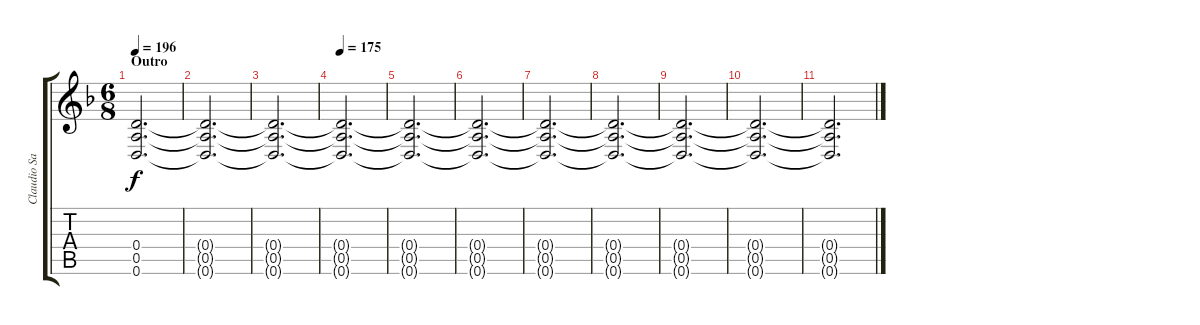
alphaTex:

\track ("Claudio Sanchez - Guitar" "Claudio Sa") {instrument distortionguitar}
\staff {score tabs}
\tuning (E4 B3 G3 D3 A2 D2) {hide}
\ts (6 8)
\section ("" "Outro")
\tempo 196
\clef g2
\ks f
(0.4 0.5 0.6).2{d dy f} |
(0.4{t} 0.5{t} 0.6{t}).2{d} |
(0.4{t} 0.5{t} 0.6{t}).2{d} |
\tempo 175
(0.4{t} 0.5{t} 0.6{t}).2{d} |
(0.4{t} 0.5{t} 0.6{t}).2{d} |
(0.4{t} 0.5{t} 0.6{t}).2{d} |
(0.4{t} 0.5{t} 0.6{t}).2{d} |
(0.4{t} 0.5{t} 0.6{t}).2{d} |
(0.4{t} 0.5{t} 0.6{t}).2{d} |
(0.4{t} 0.5{t} 0.6{t}).2{d} |
(0.4{t} 0.5{t} 0.6{t}).2{d}
